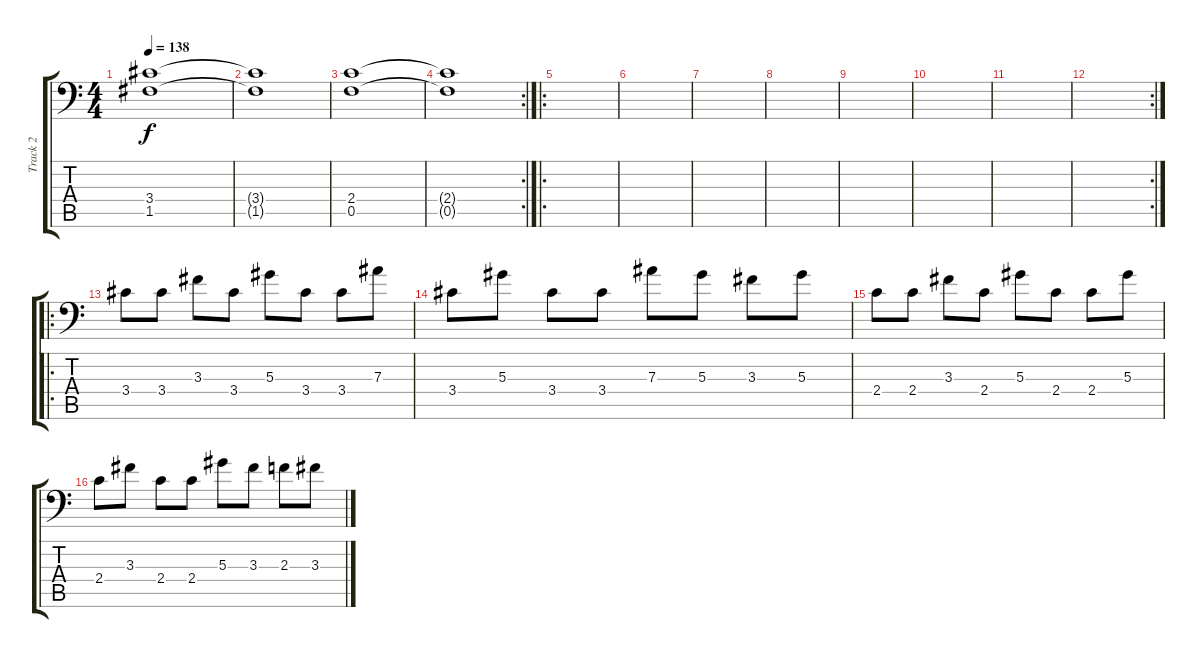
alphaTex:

\track ("Track 2" "Track 2") {instrument distortionguitar}
\staff {score tabs}
\tuning (C4 G3 Eb3 Bb2 F2 Bb1) {hide}
\ts (4 4)
\tempo 138
\clef f4
\ks c
(3.4 1.5).1{dy f} |
(3.4{t} 1.5{t}).1 |
(2.4 0.5).1 |
\rc 2
(2.4{t} 0.5{t}).1 |
\ro
|
|
|
|
|
|
|
\rc 2
|
\ro
3.4.8 3.4.8 3.3.8 3.4.8 5.3.8 3.4.8 3.4.8 7.3.8 |
3.4.8 5.3.8 3.4.8 3.4.8 7.3.8 5.3.8 3.3.8 5.3.8 |
2.4.8 2.4.8 3.3.8 2.4.8 5.3.8 2.4.8 2.4.8 5.3.8 |
2.4.8 3.3.8 2.4.8 2.4.8 5.3.8 3.3.8 2.3.8 3.3.8
